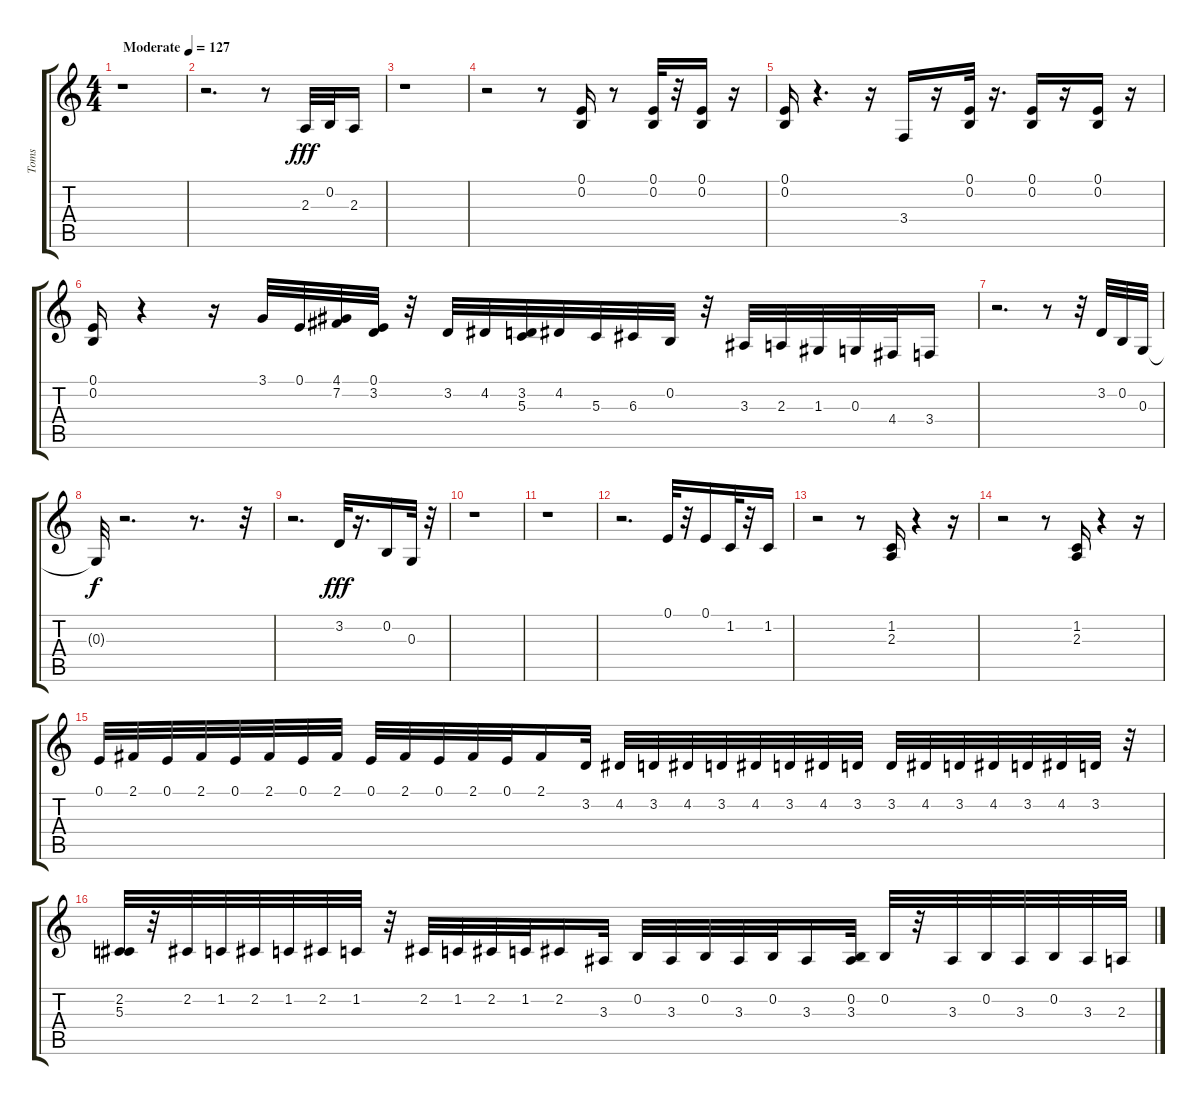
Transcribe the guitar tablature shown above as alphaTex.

\track ("Toms" "Toms") {instrument melodictom}
\staff {score tabs}
\tuning (E4 B3 G3 D3 A2 E2) {hide}
\ts (4 4)
\tempo (127 "Moderate")
\tempo 100
\tempo (127 "Moderate")
\clef g2
\ks c
r.1{dy fff instrument melodictom} |
r.2{d} r.8 2.3.32 0.2.32 2.3.16 |
r.1 |
r.2 r.8 (0.1 0.2).16 r.8 (0.1 0.2).32 r.32 (0.1 0.2).16 r.16 |
(0.1 0.2).16 r.4{d} r.16 3.4.16 r.16 (0.1 0.2).32 r.16{d} (0.1 0.2).16 r.16 (0.1 0.2).16 r.16 |
(0.1 0.2).16 r.4 r.16 3.1.32 0.1.32 (4.1 7.2).32 (0.1 3.2).32 r.32 3.2.32 4.2.32 (3.2 5.3).32 4.2.32 5.3.32 6.3.32 0.2.32 r.32 3.3.32 2.3.32 1.3.32 0.3.32 4.4.32 3.4.16 |
r.2{d} r.8 r.32 3.2.32 0.2.32 0.3.32 |
0.3{t}.32{dy f} r.2{d} r.8{d} r.32 |
r.2{d} 3.2.32{dy fff} r.16{d} 0.2.16 0.3.32 r.32 |
r.1 |
r.1 |
r.2{d} 0.1.32 r.32 0.1.16 1.2.32 r.32 1.2.16 |
r.2 r.8 (1.2 2.3).16 r.4 r.16 |
r.2 r.8 (1.2 2.3).16 r.4 r.16 |
0.1.32{balance 16} 2.1.32 0.1.32{balance 16} 2.1.32 0.1.32{balance 15} 2.1.32 0.1.32{balance 15} 2.1.32 0.1.32{balance 15} 2.1.32 0.1.32{balance 14} 2.1.32 0.1.32{balance 14} 2.1.16 3.2.32{balance 14} 4.2.32{balance 13} 3.2.32 4.2.32{balance 13} 3.2.32 4.2.32{balance 13} 3.2.32 4.2.32{balance 12} 3.2.32 3.2.32{balance 12} 4.2.32 3.2.32{balance 12} 4.2.32 3.2.32{balance 11} 4.2.32 3.2.32{balance 11} r.32 |
(2.2 5.3).32{balance 11} r.32 2.2.32{balance 10} 1.2.32 2.2.32{balance 10} 1.2.32 2.2.32{balance 10} 1.2.32 r.32 2.2.32{balance 9} 1.2.32{balance 9} 2.2.32 1.2.32{balance 9} 2.2.16 3.3.32{balance 8} 0.2.32{balance 8} 3.3.32 0.2.32{balance 8} 3.3.32 0.2.32{balance 7} 3.3.16 (0.2 3.3).32{balance 7} 0.2.32{balance 7} r.32 3.3.32{balance 6} 0.2.32 3.3.32{balance 6} 0.2.32 3.3.32{balance 6} 2.3.32
